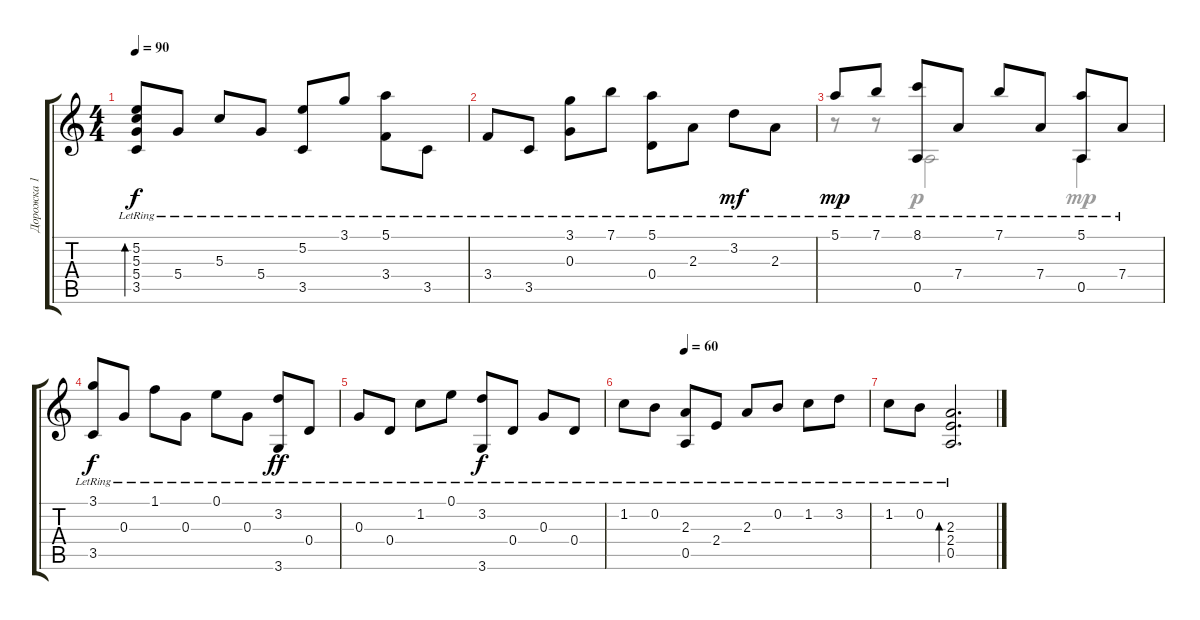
\track ("Дорожка 1" "Дорожка 1") {instrument acousticguitarnylon}
\staff {score tabs}
\tuning (E4 B3 G3 D3 A2 E2) {hide}
\voice
\ts (4 4)
\tempo 90
\clef g2
\ks c
(5.2{lr} 5.3 5.4 3.5{lr}).8{bd 120 dy f} 5.4{lr}.8 5.3{lr}.8 5.4{lr}.8 (5.2{lr} 3.5{lr}).8 3.1{lr}.8 (5.1{lr} 3.4{lr}).8 3.5{lr}.8 |
3.4{lr}.8 3.5{lr}.8 (3.1{lr} 0.3).8 7.1{lr}.8 (5.1{lr} 0.4).8 2.3{lr}.8 3.2{lr}.8{dy mf} 2.3{lr}.8 |
5.1{lr}.8{dy mp} 7.1{lr}.8 (8.1{lr} 0.5).8 7.4{lr}.8 7.1{lr}.8 7.4{lr}.8 (5.1{lr} 0.5).8 7.4{lr}.8 |
(3.1{lr} 3.5{lr}).8{dy f} 0.3{lr}.8 1.1{lr}.8 0.3{lr}.8 0.1{lr}.8 0.3{lr}.8 (3.2{lr} 3.6{lr}).8{dy ff} 0.4{lr}.8 |
0.3{lr}.8 0.4{lr}.8 1.2{lr}.8 0.1{lr}.8 (3.2{lr} 3.6{lr}).8{dy f} 0.4{lr}.8 0.3{lr}.8 0.4{lr}.8 |
\tempo (60 0.25)
1.2{lr}.8 0.2{lr}.8 (2.3{lr} 0.5{lr}).8{volume 7} 2.4{lr}.8 2.3{lr}.8 0.2{lr}.8 1.2{lr}.8 3.2{lr}.8 |
1.2{lr}.8 0.2{lr}.8 (2.3{lr} 2.4{lr} 0.5{lr}).2{d bd 240}
\voice
\clef g2
\ottava regular
\simile none
\ks c
|
|
r.8 r.8 0.5.2{dy p} 0.5.4{dy mp} |
|
|
|
